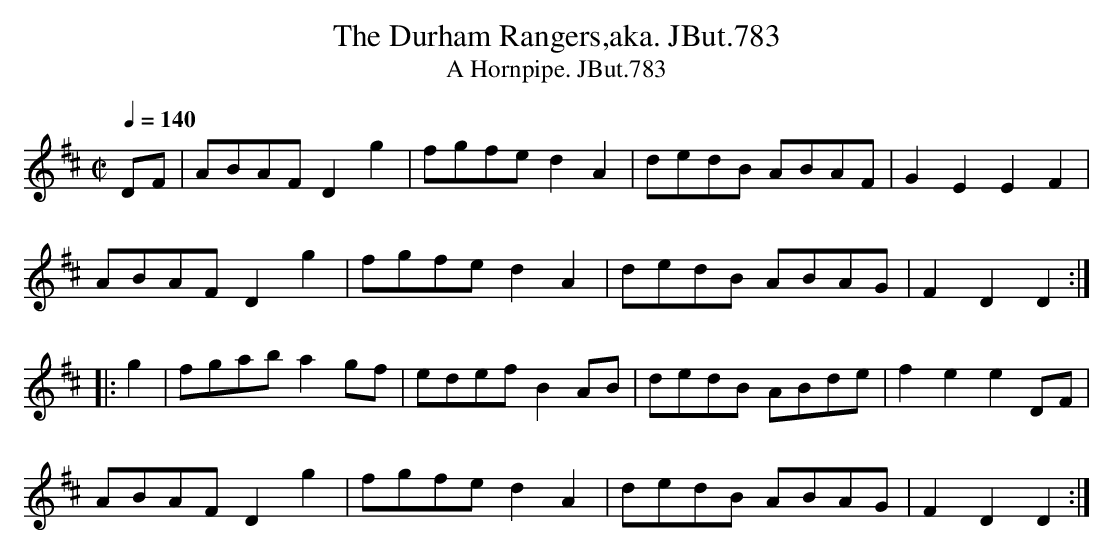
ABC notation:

X:1
T:Durham Rangers,aka. JBut.783, The
T:Hornpipe. JBut.783, A
M:C|
L:1/8
Q:1/4=140
K:D
DF|ABAF D2g2|fgfe d2A2|dedB ABAF|G2E2E2F2|
ABAF D2g2|fgfe d2A2|dedB ABAG|F2D2D2:|
|:g2|fgab a2gf|edef B2AB|dedB ABde|f2e2e2 DF|
ABAF D2g2|fgfe d2A2|dedB ABAG|F2D2D2:|
